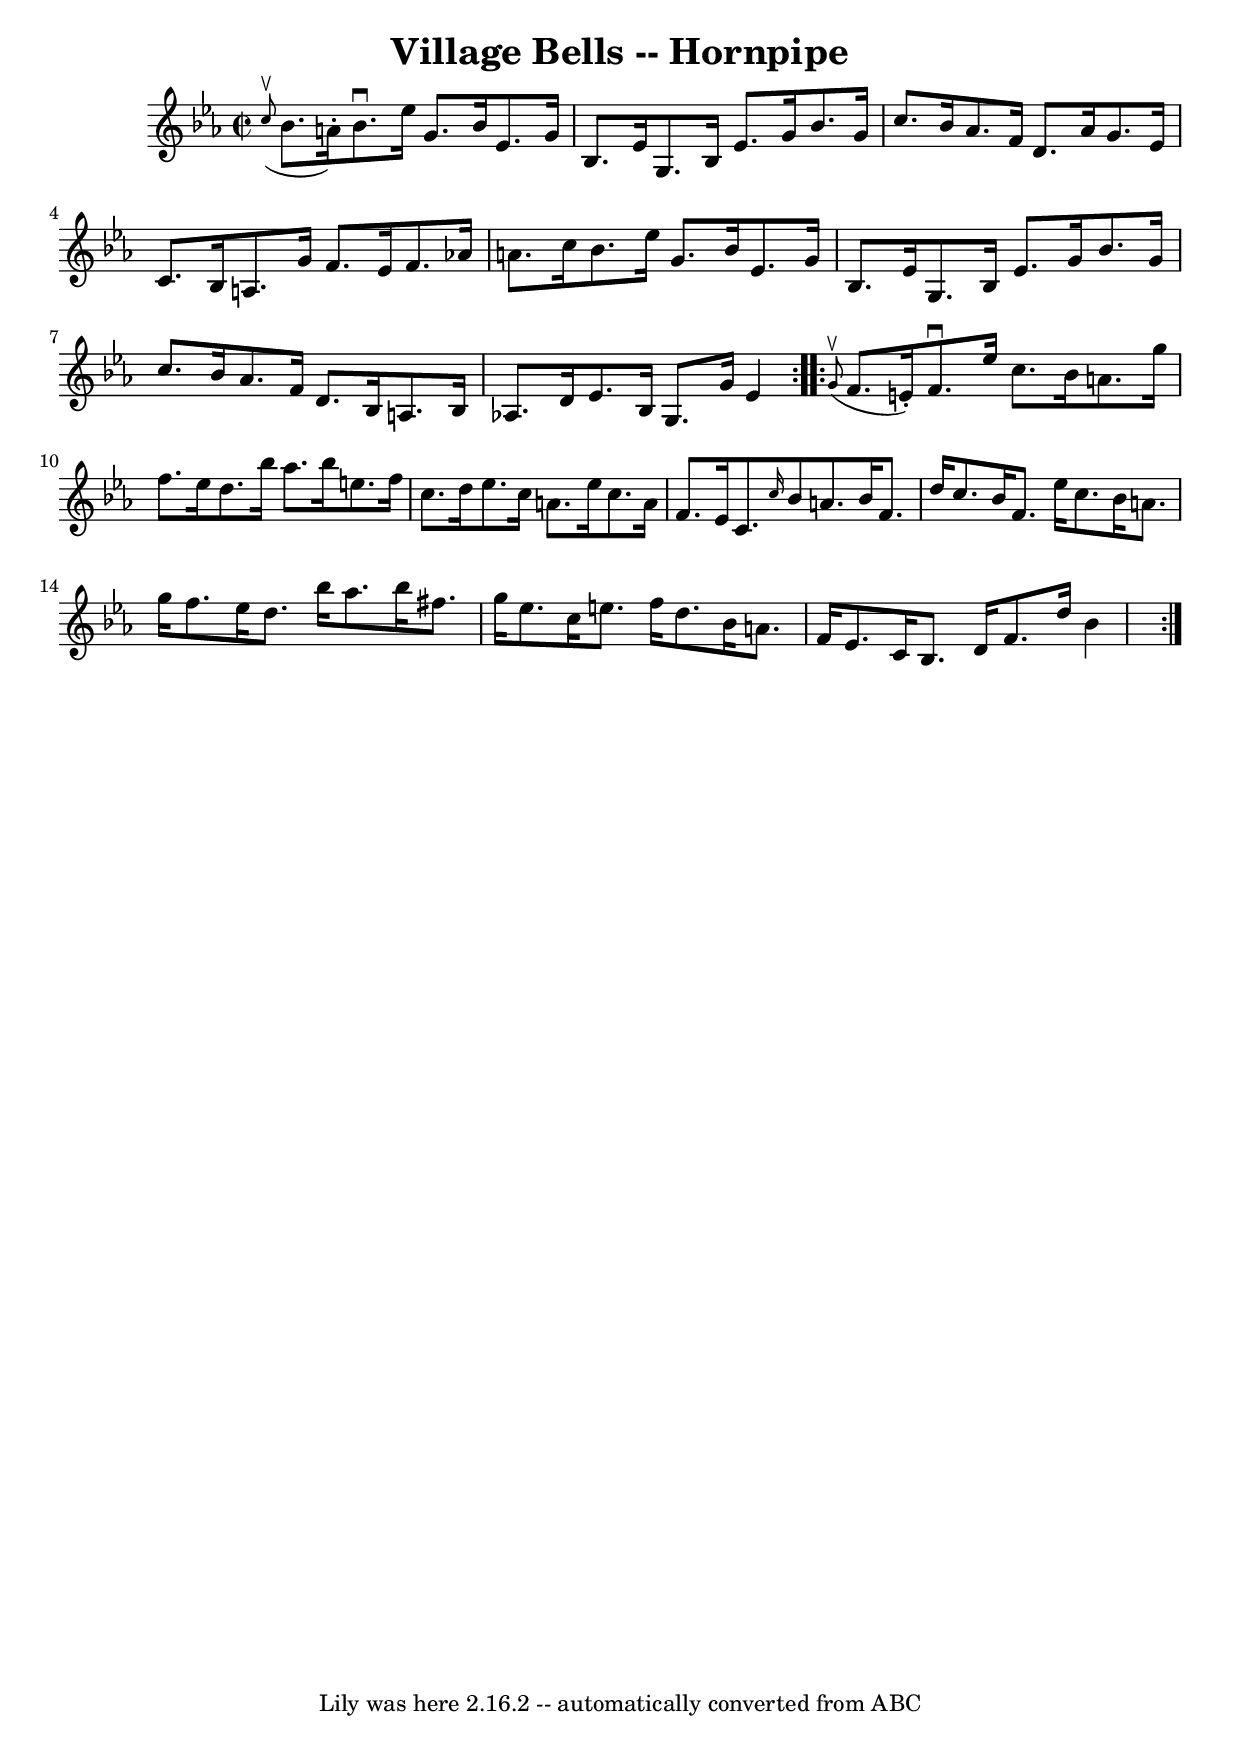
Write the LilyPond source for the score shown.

\version "2.16.2"
\include "Mammoth.ily"
\header {
  %% book = "Cole's 1000 Fiddle Tunes"
  crossRefNumber = "1"
  footnotes = ""
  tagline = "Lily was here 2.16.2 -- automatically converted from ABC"
  title = "Village Bells -- Hornpipe"

}
voicedefault =  {



  \repeat volta 2 {

    \override Staff.TimeSignature #'style = #'C
    \time 2/2 
    \key ees \major   \grace { c''8^\upbow(
			     } bes'8. a'16 -.) 
    |
    bes'8.^\downbow ees''16 g'8. bes'16 ees'8. g'16    
    bes8. ees'16  |
    g8. bes16 ees'8. g'16 bes'8. g'16    
    c''8. bes'16  |
    aes'8. f'16 d'8. aes'16 g'8.    
    ees'16 c'8. bes16  |
    a8. g'16 f'8. ees'16 f'8.    
    aes'!16 a'8. c''16  |
    bes'8. ees''16 g'8. bes'16    
    ees'8. g'16 bes8. ees'16  |
    g8. bes16 ees'8. g'16    
    bes'8. g'16 c''8. bes'16  |
    aes'8. f'16 d'8. bes16 
    a8. bes16 aes!8. d'16  |
    ees'8. bes16 g8. g'16    
    ees'4  
  }     
  \repeat volta 2 {
    \grace { g'8^\upbow(
	   } f'8. e'16 -. 
    -) |
    f'8.^\downbow ees''16 c''8. bes'16 a'8. g''16    
    f''8. ees''16  |
    d''8. bes''16 aes''8. bes''16 e''8.    
    f''16 c''8. d''16  |
    ees''8. c''16 a'8. ees''16    
    c''8. a'16 f'8. ees'16  |
    c'8.  \grace { c''16  
		 } bes'8  
    a'8. bes'16 f'8. d''16 c''8. bes'16  |
    f'8.    
    ees''16 c''8. bes'16 a'8. g''16 f''8. ees''16  |
    
    d''8. bes''16 aes''8. bes''16 fis''8. g''16 ees''8. c''16  
    |
    e''8. f''16 d''8. bes'16 a'8. f'16 ees'8.    
    c'16  |
    bes8. d'16 f'8. d''16 bes'4  
  }   

}

\score{
  <<

    \context Staff="default"
    {
      \voicedefault 
      
    }

  >>
  \layout {
    
  }
  \midi {
  }

}
